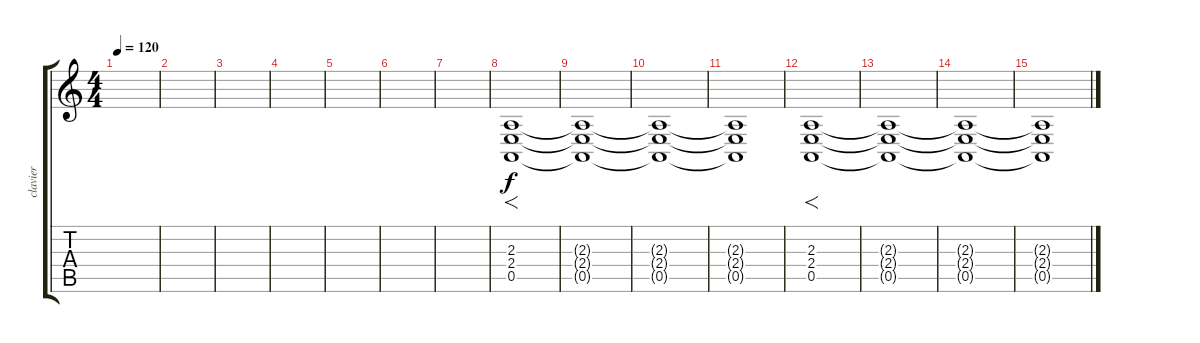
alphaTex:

\track ("clavier" "clavier") {instrument stringensemble1}
\staff {score tabs}
\tuning (E4 B3 G3 D3 A2 E2) {hide}
\ts (4 4)
\tempo 120
\clef g2
\ks c
|
|
|
|
|
|
|
(2.3 2.4 0.5).1{f} |
(2.3{t} 2.4{t} 0.5{t}).1 |
(2.3{t} 2.4{t} 0.5{t}).1 |
(2.3{t} 2.4{t} 0.5{t}).1 |
(2.3 2.4 0.5).1{f} |
(2.3{t} 2.4{t} 0.5{t}).1 |
(2.3{t} 2.4{t} 0.5{t}).1 |
(2.3{t} 2.4{t} 0.5{t}).1
